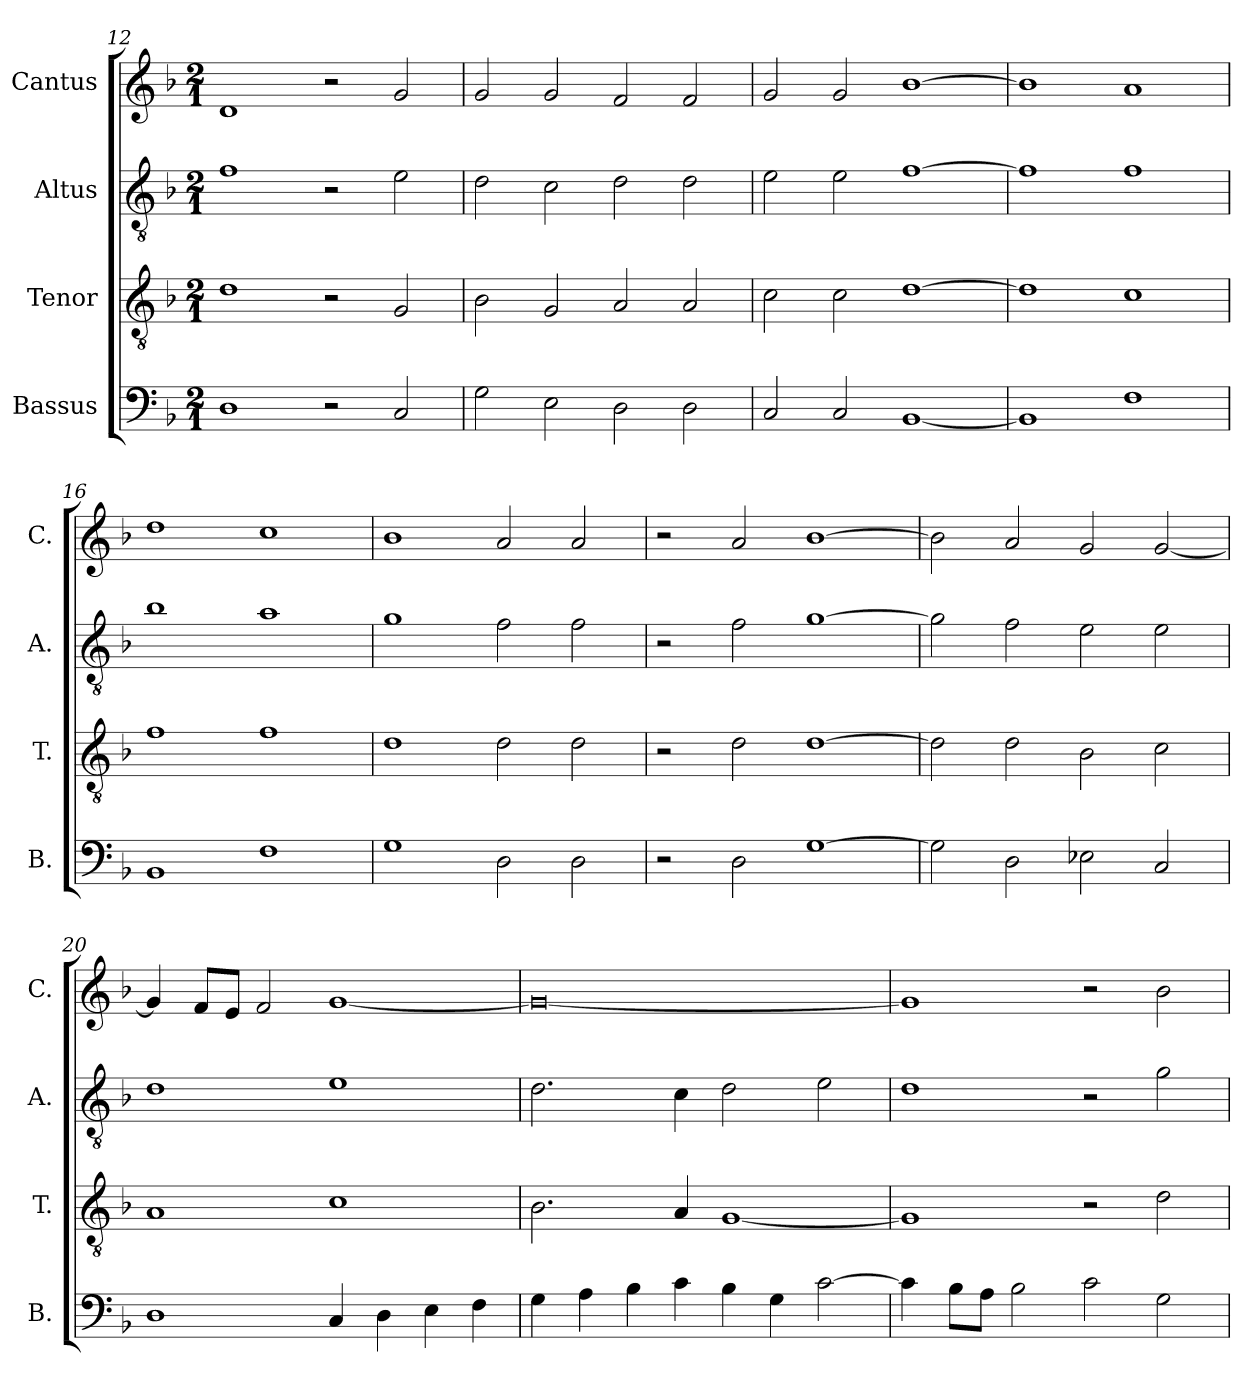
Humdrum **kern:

**kern	**kern	**kern	**kern
*part4	*part3	*part2	*part1
*staff4	*staff3	*staff2	*staff1
*I"Bassus	*I"Tenor	*I"Altus	*I"Cantus
*I'B.	*I'T.	*I'A.	*I'C.
*clefF4	*clefGv2	*clefGv2	*clefG2
*k[b-]	*k[b-]	*k[b-]	*k[b-]
*M2/1	*M2/1	*M2/1	*M2/1
=12	=12	=12	=12
1D	1d	1f	1d
2r	2r	2r	2r
2C/	2G/	2e\	2g/
!!LO:LB:g=z
=13	=13	=13	=13
2G\	2B-\	2d\	2g/
2E\	2G/	2c\	2g/
2D\	2A/	2d\	2f/
2D\	2A/	2d\	2f/
=14	=14	=14	=14
2C/	2c\	2e\	2g/
2C/	2c\	2e\	2g/
[1BB-	[1d	[1f	[1b-
=15	=15	=15	=15
1BB-]	1d]	1f]	1b-]
1F	1c	1f	1a
=16	=16	=16	=16
1BB-	1f	1b-	1dd
1F	1f	1a	1cc
=17	=17	=17	=17
1G	1d	1g	1b-
2D\	2d\	2f\	2a/
2D\	2d\	2f\	2a/
=18	=18	=18	=18
2r	2r	2r	2r
2D\	2d\	2f\	2a/
[1G	[1d	[1g	[1b-
=19	=19	=19	=19
2G\]	2d\]	2g\]	2b-\]
2D\	2d\	2f\	2a/
2E-X\	2B-\	2e\	2g/
2C/	2c\	2e\	[2g/
!!LO:PB:g=z
=20	=20	=20	=20
1D	1A	1d	4g/]
.	.	.	8f/L
.	.	.	8e/J
.	.	.	2f/
4C/	1c	1e	[1g
4D\	.	.	.
4E\	.	.	.
4F\	.	.	.
=21	=21	=21	=21
4G\	2.B-\	2.d\	0g_
4A\	.	.	.
4B-\	.	.	.
4c\	4A/	4c\	.
4B-\	[1G	2d\	.
4G\	.	.	.
[2c\	.	2e\	.
=22	=22	=22	=22
4c\]	1G]	1d	1g]
8B-\L	.	.	.
8A\J	.	.	.
2B-\	.	.	.
2c\	2r	2r	2r
2G\	2d\	2g\	2b-\
=	=	=	=
*-	*-	*-	*-
